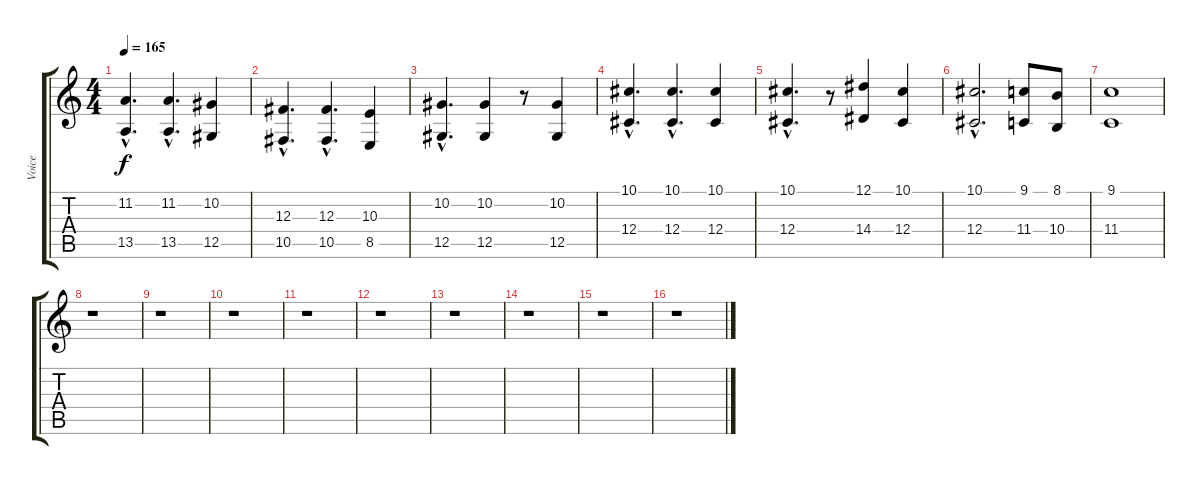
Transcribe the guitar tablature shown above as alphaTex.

\track ("Voice" "Voice") {instrument trumpet}
\staff {score tabs}
\tuning (Eb4 Bb3 Gb3 Db3 Ab2 Eb2) {hide}
\ts (4 4)
\tempo 165
\clef g2
\ks c
(11.2{hac} 13.5{hac}).4{d dy f} (11.2{hac} 13.5{hac}).4{d} (10.2 12.5).4 |
(12.3{hac} 10.5{hac}).4{d} (12.3{hac} 10.5{hac}).4{d} (10.3 8.5).4 |
(10.2{hac} 12.5{hac}).4{d} (10.2 12.5).4 r.8 (10.2 12.5).4 |
(10.1{hac} 12.4{hac}).4{d} (10.1{hac} 12.4{hac}).4{d} (10.1 12.4).4 |
(10.1{hac} 12.4{hac}).4{d} r.8 (12.1 14.4).4 (10.1 12.4).4 |
(10.1{hac} 12.4{hac}).2{d} (9.1 11.4).8 (8.1 10.4).8 |
(9.1 11.4).1 |
r.1 |
r.1 |
r.1 |
r.1 |
r.1 |
r.1 |
r.1 |
r.1 |
r.1
